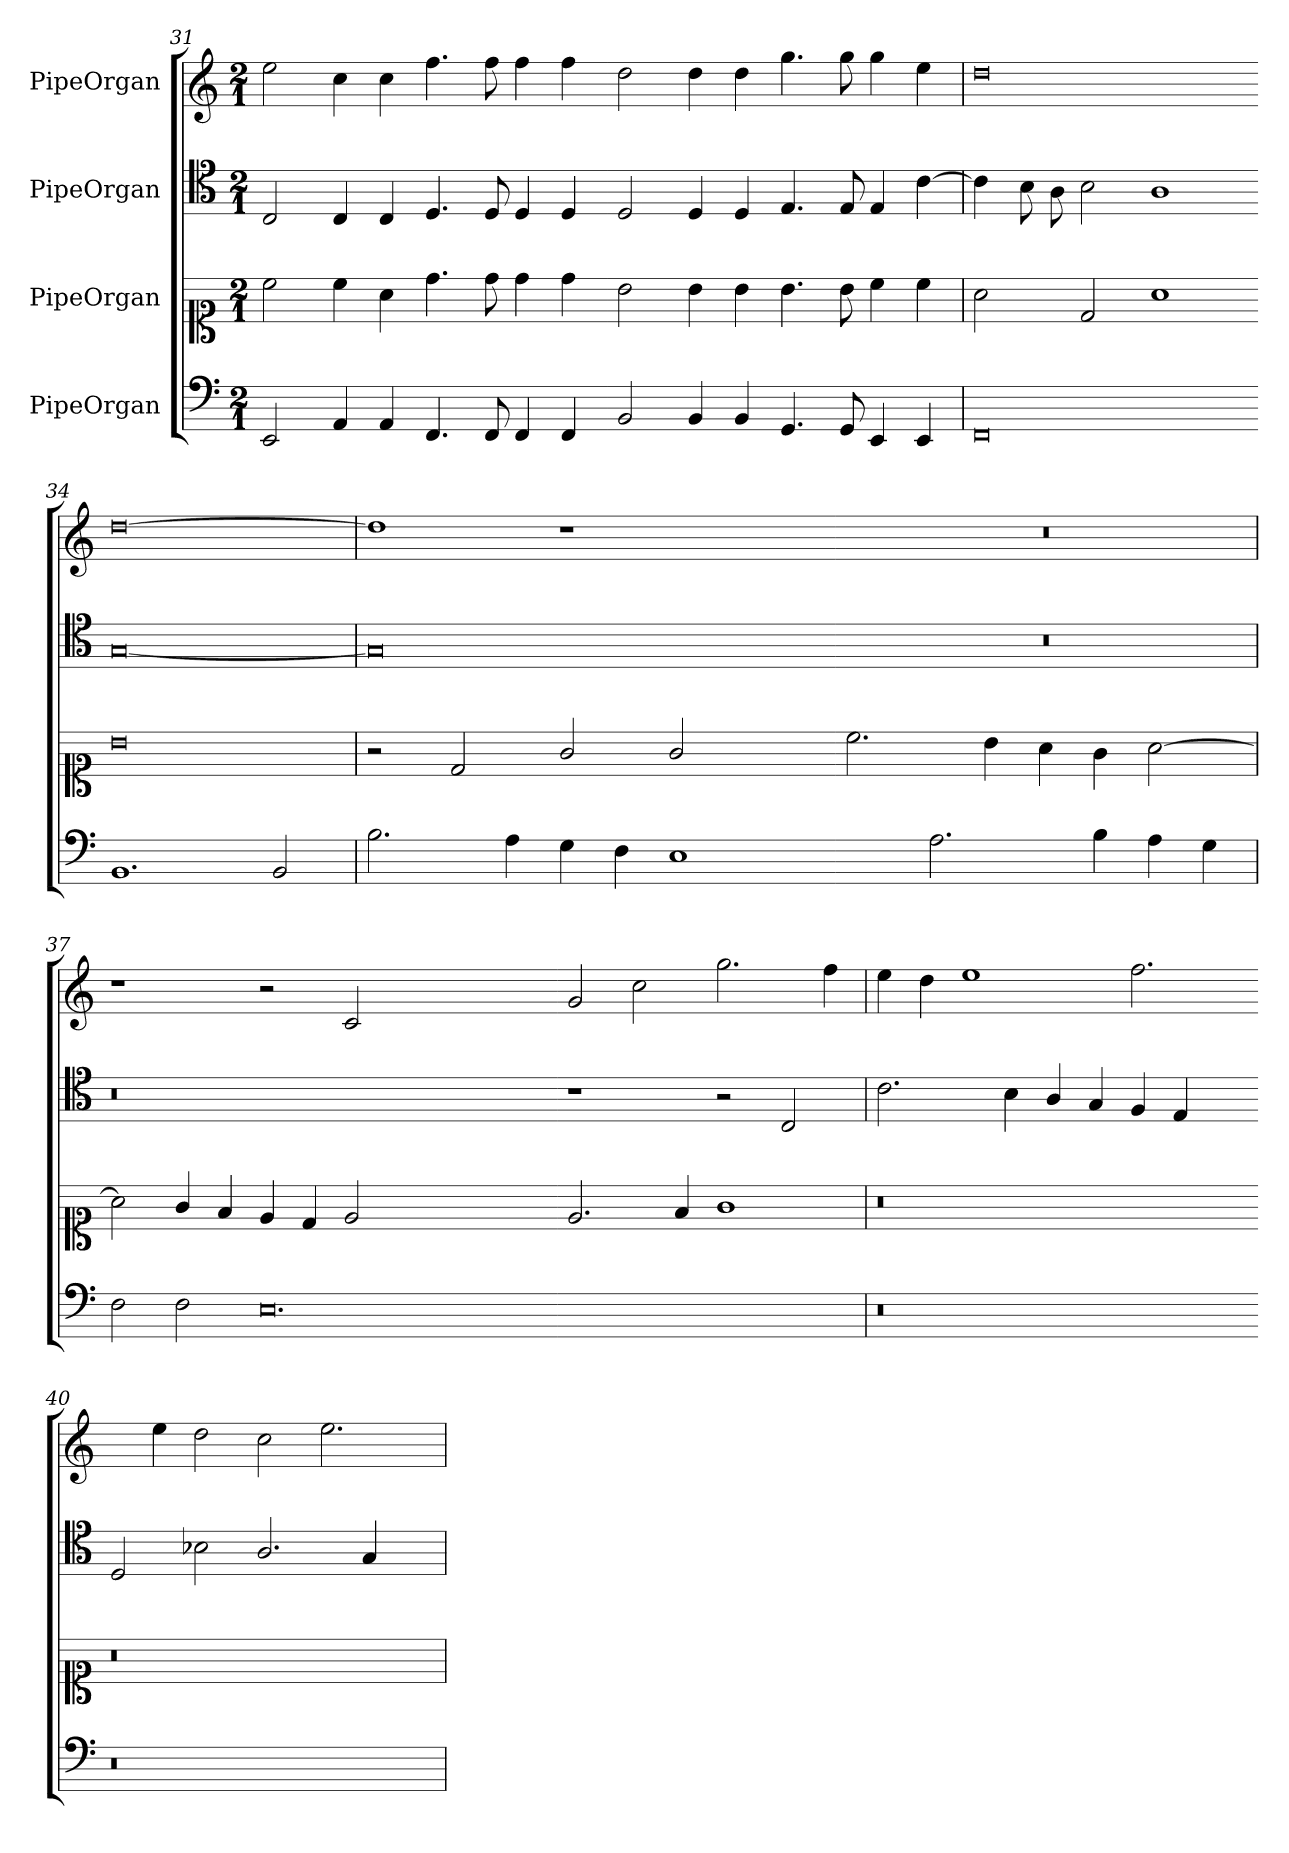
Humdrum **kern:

**kern	**kern	**kern	**kern
*part4	*part3	*part2	*part1
*staff4	*staff3	*staff2	*staff1
*I"PipeOrgan	*I"PipeOrgan	*I"PipeOrgan	*I"PipeOrgan
*clefF5	*clefC1	*clefC4	*clefG2
*k[]	*k[]	*k[]	*k[]
*C:	*C:	*C:	*C:
*M2/1	*M2/1	*M2/1	*M2/1
=31	=31	=31	=31
2CC/	2cc\	2C/	2ee\
4FF/	4cc\	4C/	4cc\
4FF/	4a\	4C/	4cc\
4.DD/	4.dd\	4.D/	4.ff\
8DD/	8dd\	8D/	8ff\
4DD/	4dd\	4D/	4ff\
4DD/	4dd\	4D/	4ff\
=32-	=32-	=32-	=32-
2GG/	2b\	2D/	2dd\
4GG/	4b\	4D/	4dd\
4GG/	4b\	4D/	4dd\
4.EE/	4.b\	4.E/	4.gg\
8EE/	8b\	8E/	8gg\
4CC/	4cc\	4E/	4gg\
4CC/	4cc\	[4c\	4ee\
=33	=33	=33	=33
0DD	2a\	4c\]	0dd
.	.	8B\	.
.	.	8A\	.
.	2d/	2B\	.
.	1a	1A	.
=34-	=34-	=34-	=34-
1.GG	0b	[0G	[0dd
2GG/	.	.	.
=35	=35	=35	=35
2.G\	2r	0G]	1dd]
.	2d/	.	.
4F\	.	.	.
4E\	2g/	.	1r
4D\	.	.	.
1C\	2g/	.	.
.	2ryy	2ryy	2ryy
=36-	=36-	=36-	=36-
2ryy	2.cc\	0r	0r
2.F\	.	.	.
.	4b\	.	.
.	4a\	.	.
4G\	4g\	.	.
4F\	[2a\	.	.
4E\	.	.	.
=37	=37	=37	=37
2D\	2a]	0r	1r
2D\	4g/	.	.
.	4f/	.	.
0.C	4e/	.	2r
.	4d/	.	.
.	2e/	.	2c/
.	0ryy	0ryy	0ryy
=38-	=38-	=38-	=38-
0ryy	2.e/	1r	2g/
.	.	.	2cc\
.	4f/	.	.
.	1g	2r	2.gg\
.	.	2C/	.
.	.	.	4ff\
=39	=39	=39	=39
0r	0r	2.c\	4ee\
.	.	.	4dd\
.	.	.	1ee
.	.	4B\	.
.	.	4A/	.
.	.	4G/	.
.	.	4F/	2.ff\
.	.	4E/	.
4ryy	4ryy	4ryy	.
=40-	=40-	=40-	=40-
0r	0r	2D/	4ryy
.	.	.	4ee\
.	.	2B-X\	2dd\
.	.	2.A/	2cc\
.	.	.	2.ee\
.	.	4G/	.
4ryy	4ryy	4ryy	.
=	=	=	=
*-	*-	*-	*-
